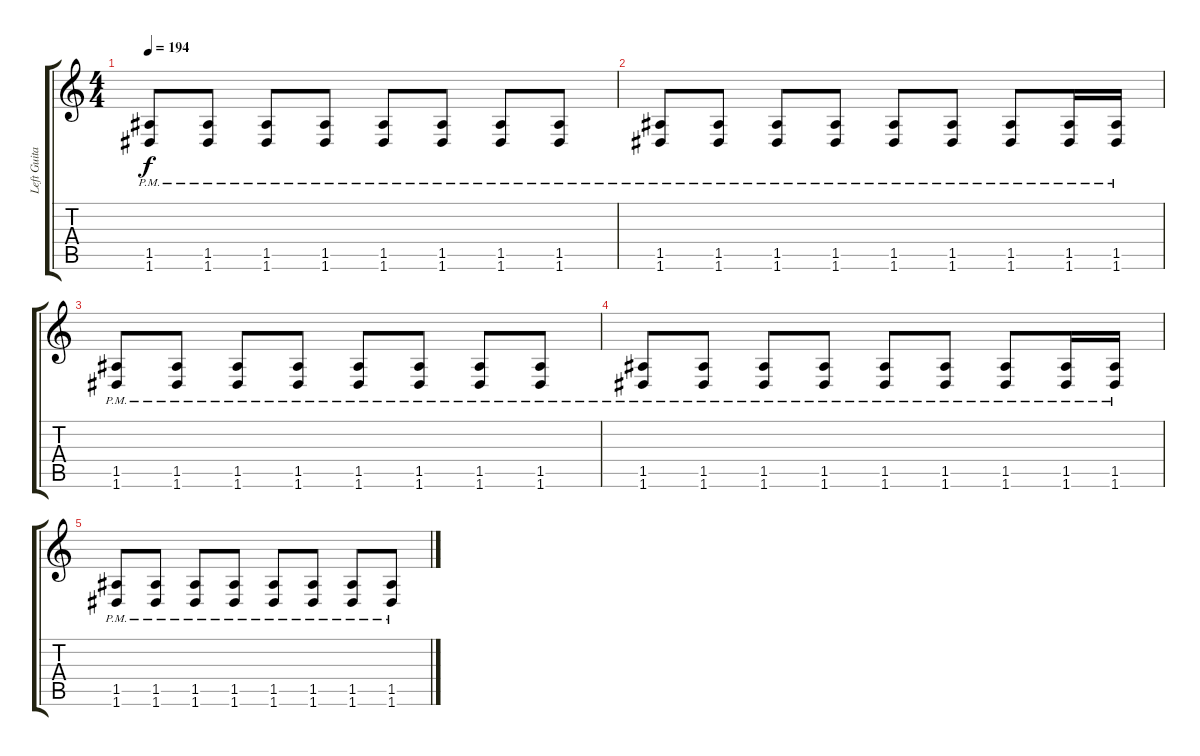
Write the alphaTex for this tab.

\track ("Left Guitar" "Left Guita") {instrument overdrivenguitar}
\staff {score tabs}
\tuning (E4 B3 G3 D3 A2 D2) {hide}
\ts (4 4)
\tempo 194
\clef g2
\ks c
(1.5{pm} 1.6{pm}).8{dy f} (1.5{pm} 1.6{pm}).8 (1.5{pm} 1.6{pm}).8 (1.5{pm} 1.6{pm}).8 (1.5{pm} 1.6{pm}).8 (1.5{pm} 1.6{pm}).8 (1.5{pm} 1.6{pm}).8 (1.5{pm} 1.6{pm}).8 |
(1.5{pm} 1.6{pm}).8 (1.5{pm} 1.6{pm}).8 (1.5{pm} 1.6{pm}).8 (1.5{pm} 1.6{pm}).8 (1.5{pm} 1.6{pm}).8 (1.5{pm} 1.6{pm}).8 (1.5{pm} 1.6{pm}).8 (1.5{pm} 1.6{pm}).16 (1.5{pm} 1.6{pm}).16 |
(1.5{pm} 1.6{pm}).8 (1.5{pm} 1.6{pm}).8 (1.5{pm} 1.6{pm}).8 (1.5{pm} 1.6{pm}).8 (1.5{pm} 1.6{pm}).8 (1.5{pm} 1.6{pm}).8 (1.5{pm} 1.6{pm}).8 (1.5{pm} 1.6{pm}).8 |
(1.5{pm} 1.6{pm}).8 (1.5{pm} 1.6{pm}).8 (1.5{pm} 1.6{pm}).8 (1.5{pm} 1.6{pm}).8 (1.5{pm} 1.6{pm}).8 (1.5{pm} 1.6{pm}).8 (1.5{pm} 1.6{pm}).8 (1.5{pm} 1.6{pm}).16 (1.5{pm} 1.6{pm}).16 |
(1.5{pm} 1.6{pm}).8 (1.5{pm} 1.6{pm}).8 (1.5{pm} 1.6{pm}).8 (1.5{pm} 1.6{pm}).8 (1.5{pm} 1.6{pm}).8 (1.5{pm} 1.6{pm}).8 (1.5{pm} 1.6{pm}).8 (1.5{pm} 1.6{pm}).8
